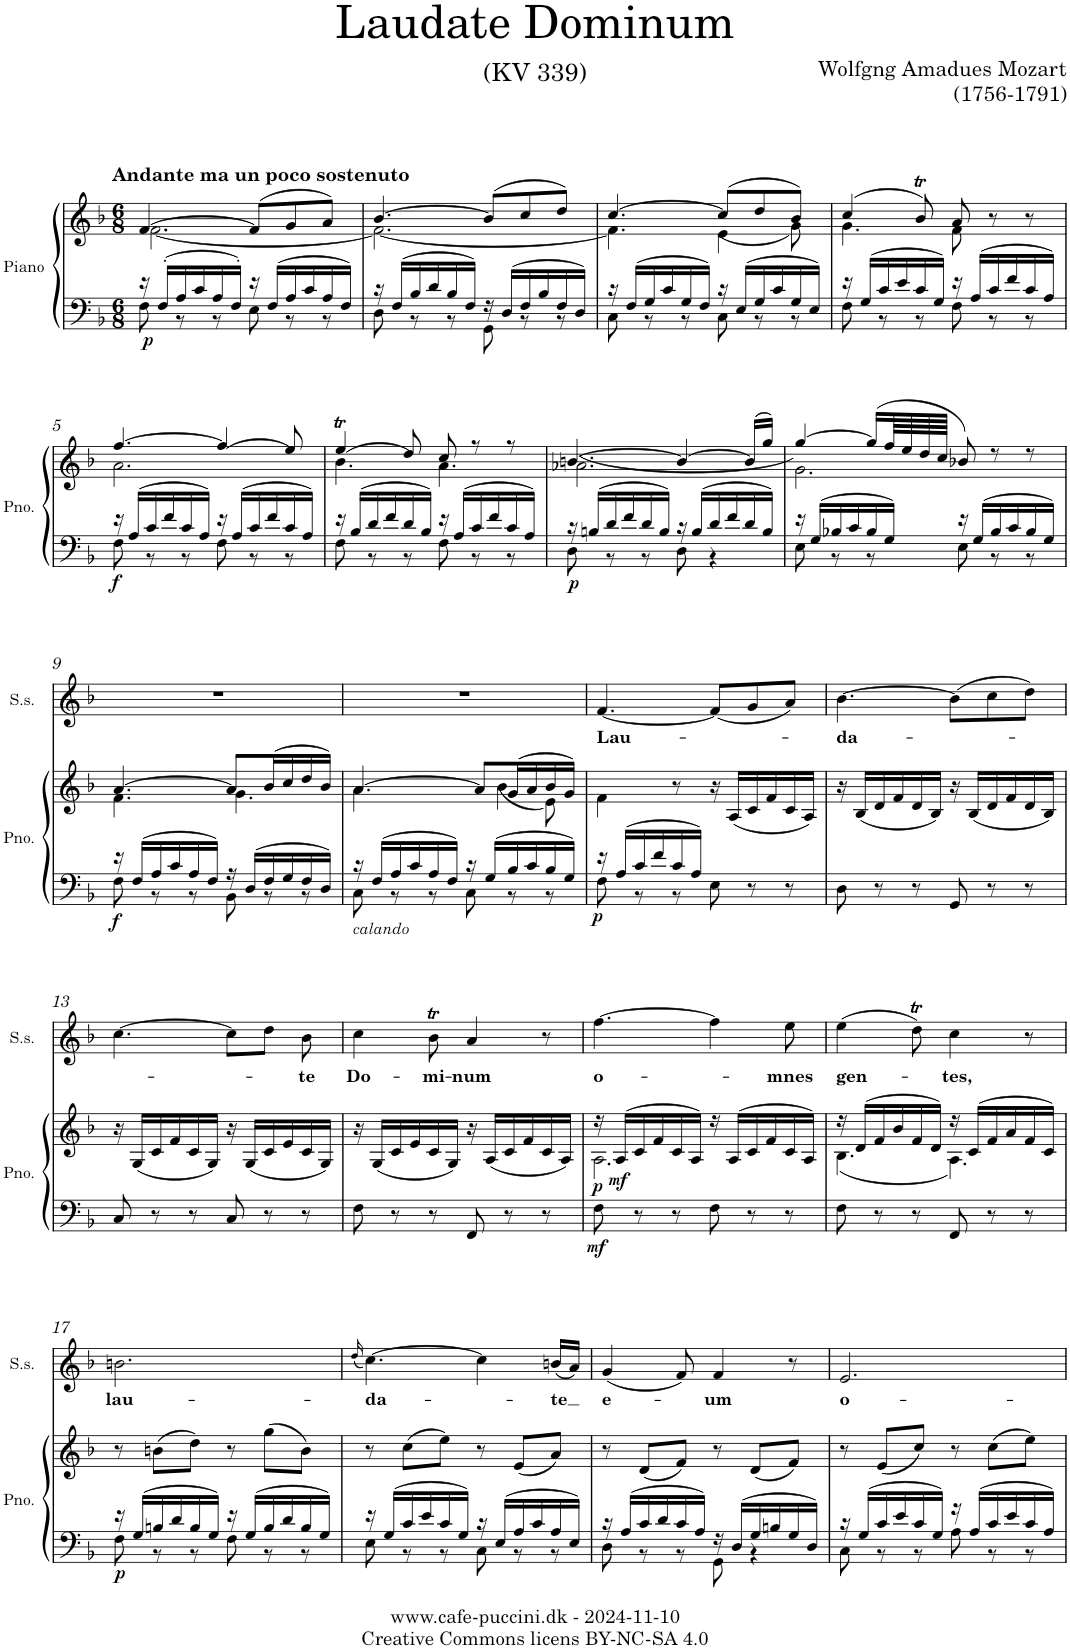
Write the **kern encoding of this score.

**kern	**kern	**dynam	**kern	**kern	**kern	**kern	**kern	**text
*part6	*part6	*part6	*part5	*part4	*part3	*part2	*part1	*part1
*staff7	*staff6	*staff6/7	*staff5	*staff4	*staff3	*staff2	*staff1	*staff1
*I"Piano	*	*	*I"Bass	*I"Tenor	*I"Alto	*I"Soprano	*I"Soprano solo	*
*I'Pno.	*	*	*I'B.	*I'T.	*I'A.	*I'S.	*I'S.s.	*
*clefF4	*clefG2	*	*clefF4	*clefGv2	*clefG2	*clefG2	*clefG2	*
*k[b-]	*k[b-]	*	*k[b-]	*k[b-]	*k[b-]	*k[b-]	*k[b-]	*
*M6/8	*M6/8	*	*M6/8	*M6/8	*M6/8	*M6/8	*M6/8	*
=1	=1	=1	=1	=1	=1	=1	=1	=1
*^	*^	*	*	*	*	*	*	*
!	!	!	!	!	!	!	!	!	!LO:TX:a:B:t=Andante ma un poco sostenuto	!
!	!	!	!	!LO:DY:b=2	!	!	!	!	!	!
16r	8F\	[4.f/	[2.f\	p	2.r	2.r	2.r	2.r	2.r	.
16F'/LL	.	.	.	.	.	.	.	.	.	.
16A/	8r	.	.	.	.	.	.	.	.	.
16c/	.	.	.	.	.	.	.	.	.	.
16A/	8r	.	.	.	.	.	.	.	.	.
16F'/JJ	.	.	.	.	.	.	.	.	.	.
16r	8E\	(8f/L]	.	.	.	.	.	.	.	.
16F/LL	.	.	.	.	.	.	.	.	.	.
16A/	8r	8g/	.	.	.	.	.	.	.	.
16c/	.	.	.	.	.	.	.	.	.	.
16A/	8r	8a/J)	.	.	.	.	.	.	.	.
16F/JJ	.	.	.	.	.	.	.	.	.	.
=2	=2	=2	=2	=2	=2	=2	=2	=2	=2	=2
16r	8D\	[4.b-/	2.f\_	.	2.r	2.r	2.r	2.r	2.r	.
16F/LL	.	.	.	.	.	.	.	.	.	.
16B-/	8r	.	.	.	.	.	.	.	.	.
16d/	.	.	.	.	.	.	.	.	.	.
16B-/	8r	.	.	.	.	.	.	.	.	.
16F/JJ	.	.	.	.	.	.	.	.	.	.
16r	8GG\	(8b-/L]	.	.	.	.	.	.	.	.
16D/LL	.	.	.	.	.	.	.	.	.	.
16F/	8r	8cc/	.	.	.	.	.	.	.	.
16B-/	.	.	.	.	.	.	.	.	.	.
16F/	8r	8dd/J)	.	.	.	.	.	.	.	.
16D/JJ	.	.	.	.	.	.	.	.	.	.
=3	=3	=3	=3	=3	=3	=3	=3	=3	=3	=3
16r	8C\	[4.cc/	4.f\]	.	2.r	2.r	2.r	2.r	2.r	.
16F/LL	.	.	.	.	.	.	.	.	.	.
16G/	8r	.	.	.	.	.	.	.	.	.
16c/	.	.	.	.	.	.	.	.	.	.
16G/	8r	.	.	.	.	.	.	.	.	.
16F/JJ	.	.	.	.	.	.	.	.	.	.
16r	8C\	(8cc/L]	(4e\	.	.	.	.	.	.	.
16E/LL	.	.	.	.	.	.	.	.	.	.
16G/	8r	8dd/	.	.	.	.	.	.	.	.
16c/	.	.	.	.	.	.	.	.	.	.
16G/	8r	8b-/J)	8g\)	.	.	.	.	.	.	.
16E/JJ	.	.	.	.	.	.	.	.	.	.
=4	=4	=4	=4	=4	=4	=4	=4	=4	=4	=4
16r	8F\	(4cc/	4.g\	.	2.r	2.r	2.r	2.r	2.r	.
16G/LL	.	.	.	.	.	.	.	.	.	.
16c/	8r	.	.	.	.	.	.	.	.	.
16e/	.	.	.	.	.	.	.	.	.	.
16c/	8r	8b-T/)	.	.	.	.	.	.	.	.
16G/JJ	.	.	.	.	.	.	.	.	.	.
16r	8F\	8a/	8f\	.	.	.	.	.	.	.
16A/LL	.	.	.	.	.	.	.	.	.	.
16c/	8r	8r	8ryy	.	.	.	.	.	.	.
16f/	.	.	.	.	.	.	.	.	.	.
16c/	8r	8r	8ryy	.	.	.	.	.	.	.
16A/JJ	.	.	.	.	.	.	.	.	.	.
!!LO:LB:g=z
=5	=5	=5	=5	=5	=5	=5	=5	=5	=5	=5
!	!	!	!	!LO:DY:b=2	!	!	!	!	!	!
16r	8F\	[4.ff/	2.a\	f	2.r	2.r	2.r	2.r	2.r	.
16A/LL	.	.	.	.	.	.	.	.	.	.
16c/	8r	.	.	.	.	.	.	.	.	.
16f/	.	.	.	.	.	.	.	.	.	.
16c/	8r	.	.	.	.	.	.	.	.	.
16A/JJ	.	.	.	.	.	.	.	.	.	.
16r	8F\	(4ff/]	.	.	.	.	.	.	.	.
16A/LL	.	.	.	.	.	.	.	.	.	.
16c/	8r	.	.	.	.	.	.	.	.	.
16f/	.	.	.	.	.	.	.	.	.	.
16c/	8r	8ee/)	.	.	.	.	.	.	.	.
16A/JJ	.	.	.	.	.	.	.	.	.	.
=6	=6	=6	=6	=6	=6	=6	=6	=6	=6	=6
16r	8F\	(4eet/	4.b-\	.	2.r	2.r	2.r	2.r	2.r	.
16B-/LL	.	.	.	.	.	.	.	.	.	.
16d/	8r	.	.	.	.	.	.	.	.	.
16f/	.	.	.	.	.	.	.	.	.	.
16d/	8r	8dd/)	.	.	.	.	.	.	.	.
16B-/JJ	.	.	.	.	.	.	.	.	.	.
16r	8F\	8cc/	4.a\	.	.	.	.	.	.	.
16A/LL	.	.	.	.	.	.	.	.	.	.
16c/	8r	8r	.	.	.	.	.	.	.	.
16f/	.	.	.	.	.	.	.	.	.	.
16c/	8r	8r	.	.	.	.	.	.	.	.
16A/JJ	.	.	.	.	.	.	.	.	.	.
=7	=7	=7	=7	=7	=7	=7	=7	=7	=7	=7
!	!	!	!	!LO:DY:b=2	!	!	!	!	!	!
16r	8D\	[4.bn/	(2.a-X\	p	2.r	2.r	2.r	2.r	2.r	.
16Bn/LL	.	.	.	.	.	.	.	.	.	.
16d/	8r	.	.	.	.	.	.	.	.	.
16f/	.	.	.	.	.	.	.	.	.	.
16d/	8r	.	.	.	.	.	.	.	.	.
16B/JJ	.	.	.	.	.	.	.	.	.	.
16r	8D\	4b/_	.	.	.	.	.	.	.	.
16B/LL	.	.	.	.	.	.	.	.	.	.
16d/	4r	.	.	.	.	.	.	.	.	.
16f/	.	.	.	.	.	.	.	.	.	.
16d/	.	(16b/LL]	.	.	.	.	.	.	.	.
16B/JJ	.	16gg/JJ)	.	.	.	.	.	.	.	.
=8	=8	=8	=8	=8	=8	=8	=8	=8	=8	=8
16r	8E\	[4gg/	2.g\)	.	2.r	2.r	2.r	2.r	2.r	.
16G/LL	.	.	.	.	.	.	.	.	.	.
16B-X/	8r	.	.	.	.	.	.	.	.	.
16c/	.	.	.	.	.	.	.	.	.	.
16B-/	8r	(16gg/LL]	.	.	.	.	.	.	.	.
16G/JJ	.	64ff/LL	.	.	.	.	.	.	.	.
.	.	64ee/	.	.	.	.	.	.	.	.
.	.	64dd/	.	.	.	.	.	.	.	.
.	.	64cc/JJJJ	.	.	.	.	.	.	.	.
16r	8E\	8b-X/)	.	.	.	.	.	.	.	.
16G/LL	.	.	.	.	.	.	.	.	.	.
16B-/	8r	8r	.	.	.	.	.	.	.	.
16c/	.	.	.	.	.	.	.	.	.	.
16B-/	8r	8r	.	.	.	.	.	.	.	.
16G/JJ	.	.	.	.	.	.	.	.	.	.
!!LO:LB:g=z
=9	=9	=9	=9	=9	=9	=9	=9	=9	=9	=9
!	!	!	!	!LO:DY:b=2	!	!	!	!	!	!
16r	8F\	[4.a/	4.f\	f	2.r	2.r	2.r	2.r	2.r	.
16F/LL	.	.	.	.	.	.	.	.	.	.
16A/	8r	.	.	.	.	.	.	.	.	.
16c/	.	.	.	.	.	.	.	.	.	.
16A/	8r	.	.	.	.	.	.	.	.	.
16F/JJ	.	.	.	.	.	.	.	.	.	.
16r	8BB-\	8a/L]	4.g\	.	.	.	.	.	.	.
16D/LL	.	.	.	.	.	.	.	.	.	.
16F/	8r	(16b-/L	.	.	.	.	.	.	.	.
16G/	.	16cc/	.	.	.	.	.	.	.	.
16F/	8r	16dd/	.	.	.	.	.	.	.	.
16D/JJ	.	16b-/JJ)	.	.	.	.	.	.	.	.
=10	=10	=10	=10	=10	=10	=10	=10	=10	=10	=10
!LO:TX:b:i:t=calando	!	!	!	!	!	!	!	!	!	!
16r	8C\	[4.a/	4.a\	.	2.r	2.r	2.r	2.r	2.r	.
16F/LL	.	.	.	.	.	.	.	.	.	.
16A/	8r	.	.	.	.	.	.	.	.	.
16c/	.	.	.	.	.	.	.	.	.	.
16A/	8r	.	.	.	.	.	.	.	.	.
16F/JJ	.	.	.	.	.	.	.	.	.	.
16r	8C\	8a/L]	(4b-\	.	.	.	.	.	.	.
16G/LL	.	.	.	.	.	.	.	.	.	.
16B-/	8r	(16g/L	.	.	.	.	.	.	.	.
16c/	.	16a/	.	.	.	.	.	.	.	.
16B-/	8r	16b-/	8e\)	.	.	.	.	.	.	.
16G/JJ	.	16g/JJ)	.	.	.	.	.	.	.	.
*	*	*v	*v	*	*	*	*	*	*	*
=11	=11	=11	=11	=11	=11	=11	=11	=11	=11
!	!	!	!LO:DY:b=2	!	!	!	!	!	!LO:LY:b
16r	8F\	4f\	p	2.r	2.r	2.r	2.r	[4.f/	Lau-
16A/LL	.	.	.	.	.	.	.	.	.
16c/	8r	.	.	.	.	.	.	.	.
16f/	.	.	.	.	.	.	.	.	.
16c/	8r	8r	.	.	.	.	.	.	.
16A/JJ	.	.	.	.	.	.	.	.	.
8ryy	8E\	16r	.	.	.	.	.	(8f/L]	.
.	.	(16A/LL	.	.	.	.	.	.	.
8r	8ryy	16c/	.	.	.	.	.	8g/	.
.	.	16f/	.	.	.	.	.	.	.
8r	8ryy	16c/	.	.	.	.	.	8a/J)	.
.	.	16A/JJ)	.	.	.	.	.	.	.
*v	*v	*	*	*	*	*	*	*	*
=12	=12	=12	=12	=12	=12	=12	=12	=12
!	!	!	!	!	!	!	!	!LO:LY:b
8D\	16r	.	2.r	2.r	2.r	2.r	[4.b-\	-da-
.	(16B-/LL	.	.	.	.	.	.	.
8r	16d/	.	.	.	.	.	.	.
.	16f/	.	.	.	.	.	.	.
8r	16d/	.	.	.	.	.	.	.
.	16B-/JJ)	.	.	.	.	.	.	.
8GG/	16r	.	.	.	.	.	(8b-\L]	.
.	(16B-/LL	.	.	.	.	.	.	.
8r	16d/	.	.	.	.	.	8cc\	.
.	16f/	.	.	.	.	.	.	.
8r	16d/	.	.	.	.	.	8dd\J)	.
.	16B-/JJ)	.	.	.	.	.	.	.
!!LO:LB:g=z
=13	=13	=13	=13	=13	=13	=13	=13	=13
8C/	16r	.	2.r	2.r	2.r	2.r	[4.cc\	.
.	(16G/LL	.	.	.	.	.	.	.
8r	16c/	.	.	.	.	.	.	.
.	16f/	.	.	.	.	.	.	.
8r	16c/	.	.	.	.	.	.	.
.	16G/JJ)	.	.	.	.	.	.	.
8C/	16r	.	.	.	.	.	8cc\L]	.
.	(16G/LL	.	.	.	.	.	.	.
8r	16c/	.	.	.	.	.	8dd\J	.
.	16e/	.	.	.	.	.	.	.
!	!	!	!	!	!	!	!	!LO:LY:b
8r	16c/	.	.	.	.	.	8b-\	-te
.	16G/JJ)	.	.	.	.	.	.	.
=14	=14	=14	=14	=14	=14	=14	=14	=14
!	!	!	!	!	!	!	!	!LO:LY:b
8F\	16r	.	2.r	2.r	2.r	2.r	4cc\	Do-
.	(16G/LL	.	.	.	.	.	.	.
8r	16c/	.	.	.	.	.	.	.
.	16e/	.	.	.	.	.	.	.
!	!	!	!	!	!	!	!	!LO:LY:b
8r	16c/	.	.	.	.	.	8b-T\	-mi-
.	16G/JJ)	.	.	.	.	.	.	.
!	!	!	!	!	!	!	!	!LO:LY:b
8FF/	16r	.	.	.	.	.	4a/	-num
.	(16A/LL	.	.	.	.	.	.	.
8r	16c/	.	.	.	.	.	.	.
.	16f/	.	.	.	.	.	.	.
8r	16c/	.	.	.	.	.	8r	.
.	16A/JJ)	.	.	.	.	.	.	.
=15	=15	=15	=15	=15	=15	=15	=15	=15
*	*^	*	*	*	*	*	*	*
!	!	!	!LO:DY:b=2	!	!	!	!	!	!LO:LY:b
!	!	!	!LO:DY:n=1:b	!	!	!	!	!	!
8F\	16r	2.A\	mf p	2.r	2.r	2.r	2.r	[4.ff\	o-
!	!	!	!LO:DY:n=2:b	!	!	!	!	!	!
.	(16A/LL	.	mf	.	.	.	.	.	.
8r	16c/	.	.	.	.	.	.	.	.
.	16f/	.	.	.	.	.	.	.	.
8r	16c/	.	.	.	.	.	.	.	.
.	16A/JJ)	.	.	.	.	.	.	.	.
8F\	16r	.	.	.	.	.	.	4ff\]	.
.	(16A/LL	.	.	.	.	.	.	.	.
8r	16c/	.	.	.	.	.	.	.	.
.	16f/	.	.	.	.	.	.	.	.
!	!	!	!	!	!	!	!	!	!LO:LY:b
8r	16c/	.	.	.	.	.	.	8ee\	-mnes
.	16A/JJ)	.	.	.	.	.	.	.	.
=16	=16	=16	=16	=16	=16	=16	=16	=16	=16
!	!	!	!	!	!	!	!	!	!LO:LY:b
8F\	16r	(4.B-\	.	2.r	2.r	2.r	2.r	(4ee\	gen-
.	(16d/LL	.	.	.	.	.	.	.	.
8r	16f/	.	.	.	.	.	.	.	.
.	16b-/	.	.	.	.	.	.	.	.
8r	16f/	.	.	.	.	.	.	8ddT\)	.
.	16d/JJ)	.	.	.	.	.	.	.	.
!	!	!	!	!	!	!	!	!	!LO:LY:b
8FF/	16r	4.A\)	.	.	.	.	.	4cc\	-tes,
.	(16c/LL	.	.	.	.	.	.	.	.
8r	16f/	.	.	.	.	.	.	.	.
.	16a/	.	.	.	.	.	.	.	.
8r	16f/	.	.	.	.	.	.	8r	.
.	16c/JJ)	.	.	.	.	.	.	.	.
*	*v	*v	*	*	*	*	*	*	*
!!LO:LB:g=z
=17	=17	=17	=17	=17	=17	=17	=17	=17
*^	*	*	*	*	*	*	*	*
!	!	!	!LO:DY:b=2	!	!	!	!	!	!LO:LY:b
16r	8F\	8r	p	2.r	2.r	2.r	2.r	2.bn\	lau-
16G/LL	.	.	.	.	.	.	.	.	.
16Bn/	8r	(8bn\L	.	.	.	.	.	.	.
16d/	.	.	.	.	.	.	.	.	.
16B/	8r	8dd\J)	.	.	.	.	.	.	.
16G/JJ	.	.	.	.	.	.	.	.	.
16r	8F\	8r	.	.	.	.	.	.	.
16G/LL	.	.	.	.	.	.	.	.	.
16B/	8r	(8gg\L	.	.	.	.	.	.	.
16d/	.	.	.	.	.	.	.	.	.
16B/	8r	8b\J)	.	.	.	.	.	.	.
16G/JJ	.	.	.	.	.	.	.	.	.
=18	=18	=18	=18	=18	=18	=18	=18	=18	=18
.	.	.	.	.	.	.	.	(16qdd/	.
!	!	!	!	!	!	!	!	!	!LO:LY:b
16r	8E\	8r	.	2.r	2.r	2.r	2.r	[4.cc\)	-da-
16G/LL	.	.	.	.	.	.	.	.	.
16c/	8r	(8cc\L	.	.	.	.	.	.	.
16e/	.	.	.	.	.	.	.	.	.
16c/	8r	8ee\J)	.	.	.	.	.	.	.
16G/JJ	.	.	.	.	.	.	.	.	.
16r	8C\	8r	.	.	.	.	.	4cc\]	.
16E/LL	.	.	.	.	.	.	.	.	.
16A/	8r	(8e/L	.	.	.	.	.	.	.
16c/	.	.	.	.	.	.	.	.	.
!	!	!	!	!	!	!	!	!	!LO:LY:b
16A/	8r	8a/J)	.	.	.	.	.	(16bn/LL	-te
16E/JJ	.	.	.	.	.	.	.	16a/JJ)	.
=19	=19	=19	=19	=19	=19	=19	=19	=19	=19
!	!	!	!	!	!	!	!	!	!LO:LY:b
16r	8D\	8r	.	2.r	2.r	2.r	2.r	(4g/	e-
16A/LL	.	.	.	.	.	.	.	.	.
16c/	8r	(8d/L	.	.	.	.	.	.	.
16d/	.	.	.	.	.	.	.	.	.
16c/	8r	8f/J)	.	.	.	.	.	8f'/)	.
16A/JJ	.	.	.	.	.	.	.	.	.
!	!	!	!	!	!	!	!	!	!LO:LY:b
16r	8GG\	8r	.	.	.	.	.	4f/	-um
16D/LL	.	.	.	.	.	.	.	.	.
16G/	4r	(8d/L	.	.	.	.	.	.	.
16Bn/	.	.	.	.	.	.	.	.	.
16G/	.	8f/J)	.	.	.	.	.	8r	.
16D/JJ	.	.	.	.	.	.	.	.	.
=20	=20	=20	=20	=20	=20	=20	=20	=20	=20
!	!	!	!	!	!	!	!	!	!LO:LY:b
16r	8C\	8r	.	2.r	2.r	2.r	2.r	2.e/	o-
16G/LL	.	.	.	.	.	.	.	.	.
16c/	8r	(8e/L	.	.	.	.	.	.	.
16e/	.	.	.	.	.	.	.	.	.
16c/	8r	8cc/J)	.	.	.	.	.	.	.
16G/JJ	.	.	.	.	.	.	.	.	.
16r	8A\	8r	.	.	.	.	.	.	.
16A/LL	.	.	.	.	.	.	.	.	.
16c/	8r	(8cc\L	.	.	.	.	.	.	.
16e/	.	.	.	.	.	.	.	.	.
16c/	8r	8ee\J)	.	.	.	.	.	.	.
16A/JJ	.	.	.	.	.	.	.	.	.
*v	*v	*	*	*	*	*	*	*	*
=	=	=	=	=	=	=	=	=
*-	*-	*-	*-	*-	*-	*-	*-	*-
